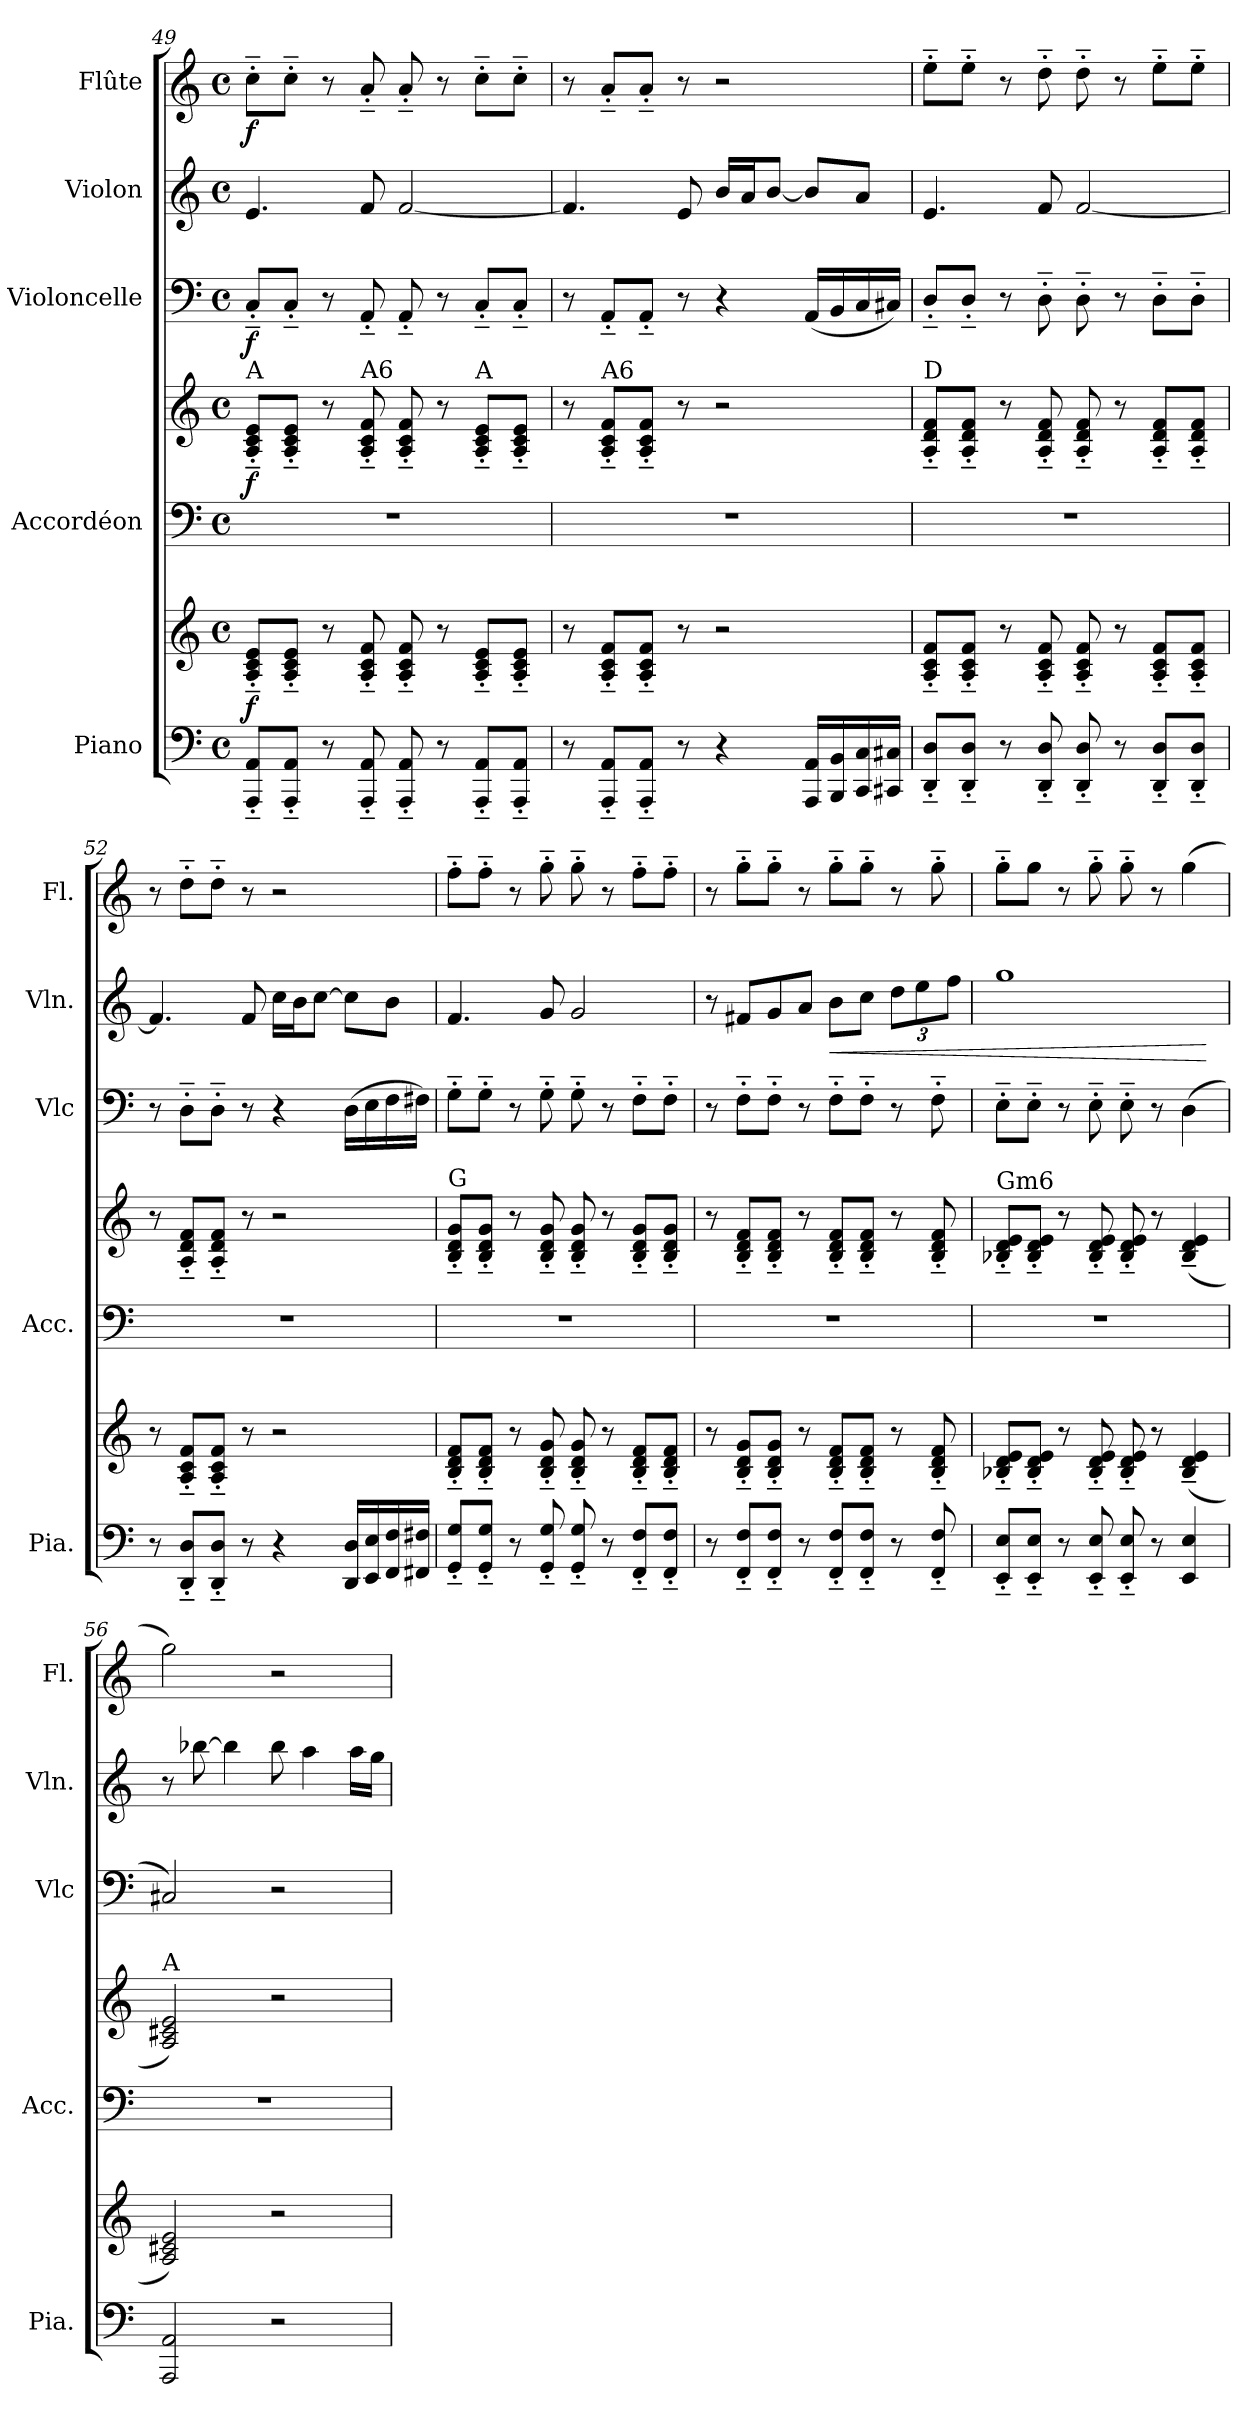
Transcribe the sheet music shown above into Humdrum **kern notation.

**kern	**kern	**dynam	**kern	**kern	**dynam	**kern	**dynam	**kern	**dynam	**kern	**dynam
*part5	*part5	*part5	*part4	*part4	*part4	*part3	*part3	*part2	*part2	*part1	*part1
*staff7	*staff6	*staff6/7	*staff5	*staff4	*staff4/5	*staff3	*staff3	*staff2	*staff2	*staff1	*staff1
*I"Piano	*	*	*I"Accordéon	*	*	*I"Violoncelle	*	*I"Violon	*	*I"Flûte	*
*I'Pia.	*	*	*I'Acc.	*	*	*I'Vlc	*	*I'Vln.	*	*I'Fl.	*
!!LO:PB:g=z
*clefF4	*clefG2	*	*clefF4	*clefG2	*	*clefF4	*	*clefG2	*	*clefG2	*
*k[]	*k[]	*	*k[]	*k[]	*	*k[]	*	*k[]	*	*k[]	*
*M4/4	*M4/4	*	*M4/4	*M4/4	*	*M4/4	*	*M4/4	*	*M4/4	*
*met(c)	*met(c)	*	*met(c)	*met(c)	*	*met(c)	*	*met(c)	*	*met(c)	*
*MM80	*MM80	*	*MM80	*MM80	*	*MM80	*	*MM80	*	*MM80	*
=49	=49	=49	=49	=49	=49	=49	=49	=49	=49	=49	=49
!	!	!	!	!LO:TX:a:t=A	!	!	!	!	!	!	!
!	!	!LO:DY:a=2	!	!	!LO:DY:a=2	!	!LO:DY:b	!	!	!	!LO:DY:b
8AAA/~' 8AA/~'L	8A/~' 8c/~' 8e/~'L	f	1r	8A/~' 8c/~' 8e/~'L	f	8C~'/L	f	4.e/	.	8cc~'\L	f
8AAA/~' 8AA/~'J	8A/~' 8c/~' 8e/~'J	.	.	8A/~' 8c/~' 8e/~'J	.	8C~'/J	.	.	.	8cc~'\J	.
8r	8r	.	.	8r	.	8r	.	.	.	8r	.
!	!	!	!	!LO:TX:a:t=A6	!	!	!	!	!	!	!
8AAA/~' 8AA/~'	8A/~' 8c/~' 8f/~'	.	.	8A/~' 8c/~' 8f/~'	.	8AA~'/	.	8f/	.	8a~'/	.
8AAA/~' 8AA/~'	8A/~' 8c/~' 8f/~'	.	.	8A/~' 8c/~' 8f/~'	.	8AA~'/	.	[2f/	.	8a~'/	.
8r	8r	.	.	8r	.	8r	.	.	.	8r	.
!	!	!	!	!LO:TX:a:t=A	!	!	!	!	!	!	!
8AAA/~' 8AA/~'L	8A/~' 8c/~' 8e/~'L	.	.	8A/~' 8c/~' 8e/~'L	.	8C~'/L	.	.	.	8cc~'\L	.
8AAA/~' 8AA/~'J	8A/~' 8c/~' 8e/~'J	.	.	8A/~' 8c/~' 8e/~'J	.	8C~'/J	.	.	.	8cc~'\J	.
=50	=50	=50	=50	=50	=50	=50	=50	=50	=50	=50	=50
8r	8r	.	1r	8r	.	8r	.	4.f/]	.	8r	.
!	!	!	!	!LO:TX:a:t=A6	!	!	!	!	!	!	!
8AAA/~' 8AA/~'L	8A/~' 8c/~' 8f/~'L	.	.	8A/~' 8c/~' 8f/~'L	.	8AA~'/L	.	.	.	8a~'/L	.
8AAA/~' 8AA/~'J	8A/~' 8c/~' 8f/~'J	.	.	8A/~' 8c/~' 8f/~'J	.	8AA~'/J	.	.	.	8a~'/J	.
8r	8r	.	.	8r	.	8r	.	8e/	.	8r	.
4r	2r	.	.	2r	.	4r	.	16b/LL	.	2r	.
.	.	.	.	.	.	.	.	16a/J	.	.	.
.	.	.	.	.	.	.	.	[8b/J	.	.	.
16AAA/ 16AA/LL	.	.	.	.	.	(16AA/LL	.	8b/L]	.	.	.
16BBB/ 16BB/	.	.	.	.	.	16BB/	.	.	.	.	.
16CC/ 16C/	.	.	.	.	.	16C/	.	8a/J	.	.	.
16CC#X/ 16C#X/JJ	.	.	.	.	.	16C#X/JJ)	.	.	.	.	.
=51	=51	=51	=51	=51	=51	=51	=51	=51	=51	=51	=51
!	!	!	!	!LO:TX:a:t=D	!	!	!	!	!	!	!
8DD/~' 8D/~'L	8A/~' 8c/~' 8f/~'L	.	1r	8A/~' 8d/~' 8f/~'L	.	8D~'/L	.	4.e/	.	8ee~'\L	.
8DD/~' 8D/~'J	8A/~' 8c/~' 8f/~'J	.	.	8A/~' 8d/~' 8f/~'J	.	8D~'/J	.	.	.	8ee~'\J	.
8r	8r	.	.	8r	.	8r	.	.	.	8r	.
8DD/~' 8D/~'	8A/~' 8c/~' 8f/~'	.	.	8A/~' 8d/~' 8f/~'	.	8D~'\	.	8f/	.	8dd~'\	.
8DD/~' 8D/~'	8A/~' 8c/~' 8f/~'	.	.	8A/~' 8d/~' 8f/~'	.	8D~'\	.	[2f/	.	8dd~'\	.
8r	8r	.	.	8r	.	8r	.	.	.	8r	.
8DD/~' 8D/~'L	8A/~' 8c/~' 8f/~'L	.	.	8A/~' 8d/~' 8f/~'L	.	8D~'\L	.	.	.	8ee~'\L	.
8DD/~' 8D/~'J	8A/~' 8c/~' 8f/~'J	.	.	8A/~' 8d/~' 8f/~'J	.	8D~'\J	.	.	.	8ee~'\J	.
=52	=52	=52	=52	=52	=52	=52	=52	=52	=52	=52	=52
8r	8r	.	1r	8r	.	8r	.	4.f/]	.	8r	.
8DD/~' 8D/~'L	8A/~' 8c/~' 8f/~'L	.	.	8A/~' 8d/~' 8f/~'L	.	8D~'\L	.	.	.	8dd~'\L	.
8DD/~' 8D/~'J	8A/~' 8c/~' 8f/~'J	.	.	8A/~' 8d/~' 8f/~'J	.	8D~'\J	.	.	.	8dd~'\J	.
8r	8r	.	.	8r	.	8r	.	8f/	.	8r	.
4r	2r	.	.	2r	.	4r	.	16cc\LL	.	2r	.
.	.	.	.	.	.	.	.	16b\J	.	.	.
.	.	.	.	.	.	.	.	[8cc\J	.	.	.
16DD/ 16D/LL	.	.	.	.	.	(16D\LL	.	8cc\L]	.	.	.
16EE/ 16E/	.	.	.	.	.	16E\	.	.	.	.	.
16FF/ 16F/	.	.	.	.	.	16F\	.	8b\J	.	.	.
16FF#X/ 16F#X/JJ	.	.	.	.	.	16F#X\JJ)	.	.	.	.	.
!!LO:LB:g=z
=53	=53	=53	=53	=53	=53	=53	=53	=53	=53	=53	=53
!	!	!	!	!LO:TX:a:t=G	!	!	!	!	!	!	!
8GG/~' 8G/~'L	8B/~' 8d/~' 8f/~'L	.	1r	8B/~' 8d/~' 8g/~'L	.	8G~'\L	.	4.f/	.	8ff~'\L	.
8GG/~' 8G/~'J	8B/~' 8d/~' 8f/~'J	.	.	8B/~' 8d/~' 8g/~'J	.	8G~'\J	.	.	.	8ff~'\J	.
8r	8r	.	.	8r	.	8r	.	.	.	8r	.
8GG/~' 8G/~'	8B/~' 8d/~' 8g/~'	.	.	8B/~' 8d/~' 8g/~'	.	8G~'\	.	8g/	.	8gg~'\	.
8GG/~' 8G/~'	8B/~' 8d/~' 8g/~'	.	.	8B/~' 8d/~' 8g/~'	.	8G~'\	.	2g/	.	8gg~'\	.
8r	8r	.	.	8r	.	8r	.	.	.	8r	.
8FF/~' 8F/~'L	8B/~' 8d/~' 8f/~'L	.	.	8B/~' 8d/~' 8g/~'L	.	8F~'\L	.	.	.	8ff~'\L	.
8FF/~' 8F/~'J	8B/~' 8d/~' 8f/~'J	.	.	8B/~' 8d/~' 8g/~'J	.	8F~'\J	.	.	.	8ff~'\J	.
=54	=54	=54	=54	=54	=54	=54	=54	=54	=54	=54	=54
8r	8r	.	1r	8r	.	8r	.	8r	.	8r	.
8FF/~' 8F/~'L	8B/~' 8d/~' 8g/~'L	.	.	8B/~' 8d/~' 8f/~'L	.	8F~'\L	.	8f#X/L	.	8gg~'\L	.
8FF/~' 8F/~'J	8B/~' 8d/~' 8g/~'J	.	.	8B/~' 8d/~' 8f/~'J	.	8F~'\J	.	8g/	.	8gg~'\J	.
8r	8r	.	.	8r	.	8r	.	8a/J	.	8r	.
!	!	!	!	!	!	!	!	!	!LO:HP:b	!	!
8FF/~' 8F/~'L	8B/~' 8d/~' 8f/~'L	.	.	8B/~' 8d/~' 8f/~'L	.	8F~'\L	.	8b\L	<	8gg~'\L	.
8FF/~' 8F/~'J	8B/~' 8d/~' 8f/~'J	.	.	8B/~' 8d/~' 8f/~'J	.	8F~'\J	.	8cc\J	.	8gg~'\J	.
*	*	*	*	*	*	*	*	*Xbrackettup	*	*	*
8r	8r	.	.	8r	.	8r	.	12dd\L	.	8r	.
.	.	.	.	.	.	.	.	12ee\	.	.	.
8FF/~' 8F/~'	8B/~' 8d/~' 8f/~'	.	.	8B/~' 8d/~' 8f/~'	.	8F~'\	.	.	.	8gg~'\	.
.	.	.	.	.	.	.	.	12ff\J	.	.	.
=55	=55	=55	=55	=55	=55	=55	=55	=55	=55	=55	=55
!	!	!	!	!LO:TX:a:t=Gm6	!	!	!	!	!	!	!
8EE/~' 8E/~'L	8B-X/~' 8d/~' 8e/~'L	.	1r	8B-X/~' 8d/~' 8e/~'L	.	8E~'\L	.	1gg	.	8gg~'\L	.
8EE/~' 8E/~'J	8B-/~' 8d/~' 8e/~'J	.	.	8B-/~' 8d/~' 8e/~'J	.	8E~'\J	.	.	.	8gg\J	.
8r	8r	.	.	8r	.	8r	.	.	.	8r	.
8EE/~' 8E/~'	8B-/~' 8d/~' 8e/~'	.	.	8B-/~' 8d/~' 8e/~'	.	8E~'\	.	.	.	8gg~'\	.
8EE/~' 8E/~'	8B-/~' 8d/~' 8e/~'	.	.	8B-/~' 8d/~' 8e/~'	.	8E~'\	.	.	.	8gg~'\	.
8r	8r	.	.	8r	.	8r	.	.	.	8r	.
4EE/ 4E/	(4B-/~ 4d/~ 4e/~	.	.	(4B-/~ 4d/~ 4e/~	.	(4D\	.	.	.	(4gg\	.
.	.	.	.	.	.	.	.	.	[	.	.
=56	=56	=56	=56	=56	=56	=56	=56	=56	=56	=56	=56
!	!	!	!	!LO:TX:a:t=A	!	!	!	!	!	!	!
2AAA/ 2AA/	2A/ 2c#X/ 2e/)	.	1r	2A/ 2c#X/ 2e/)	.	2C#X/)	.	8r	.	2gg\)	.
.	.	.	.	.	.	.	.	[8bb-X\	.	.	.
.	.	.	.	.	.	.	.	4bb-\]	.	.	.
2r	2r	.	.	2r	.	2r	.	8bb-\	.	2r	.
.	.	.	.	.	.	.	.	4aa\	.	.	.
.	.	.	.	.	.	.	.	16aa\LL	.	.	.
.	.	.	.	.	.	.	.	16gg\JJ	.	.	.
=	=	=	=	=	=	=	=	=	=	=	=
*-	*-	*-	*-	*-	*-	*-	*-	*-	*-	*-	*-
